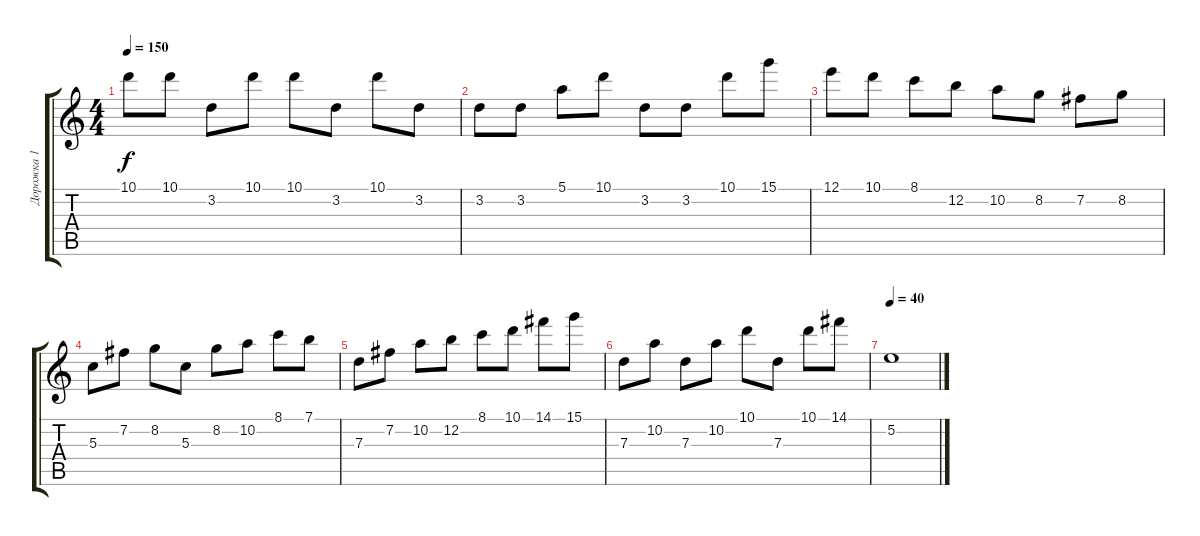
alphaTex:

\track ("Дорожка 1" "Дорожка 1") {instrument overdrivenguitar}
\staff {score tabs}
\tuning (E4 B3 G3 D3 A2 E2) {hide}
\ts (4 4)
\tempo 150
\clef g2
\ks c
10.1.8{dy f} 10.1.8 3.2.8 10.1.8 10.1.8 3.2.8 10.1.8 3.2.8 |
3.2.8 3.2.8 5.1.8 10.1.8 3.2.8 3.2.8 10.1.8 15.1.8 |
12.1.8 10.1.8 8.1.8 12.2.8 10.2.8 8.2.8 7.2.8 8.2.8 |
5.3.8 7.2.8 8.2.8 5.3.8 8.2.8 10.2.8 8.1.8 7.1.8 |
7.3.8 7.2.8 10.2.8 12.2.8 8.1.8 10.1.8 14.1.8 15.1.8 |
7.3.8 10.2.8 7.3.8 10.2.8 10.1.8 7.3.8 10.1.8 14.1.8 |
\tempo 40
5.2.1
